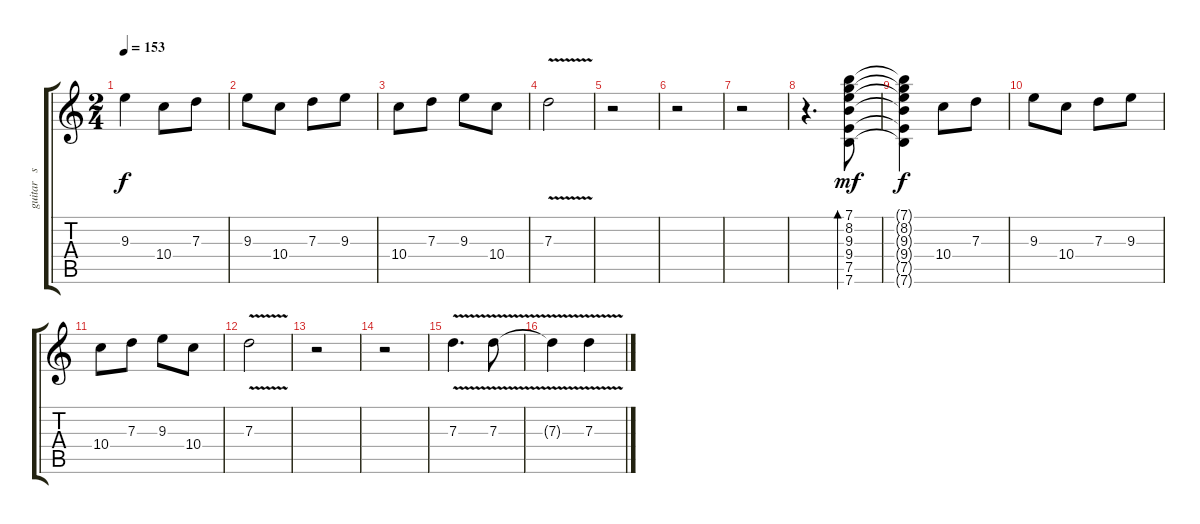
\track ("guitar   solo   right" "guitar   s") {instrument overdrivenguitar}
\staff {score tabs}
\tuning (E4 B3 G3 D3 A2 E2) {hide}
\ts (2 4)
\tempo 153
\clef g2
\ks c
9.3{t}.4{dy f} 10.4.8 7.3.8 |
9.3.8 10.4.8 7.3.8 9.3.8 |
10.4.8 7.3.8 9.3.8 10.4.8 |
7.3{v}.2 |
r.2 |
r.2 |
r.2 |
r.4{d} (7.1 8.2 9.3 9.4 7.5 7.6).8{bd 120 dy mf} |
(7.1{t} 8.2{t} 9.3{t} 9.4{t} 7.5{t} 7.6{t}).4{dy f} 10.4.8 7.3.8 |
9.3.8 10.4.8 7.3.8 9.3.8 |
10.4.8 7.3.8 9.3.8 10.4.8 |
7.3{v}.2 |
r.2 |
r.2 |
7.3{v}.4{d} 7.3{v}.8 |
7.3{t}.4 7.3{v}.4
